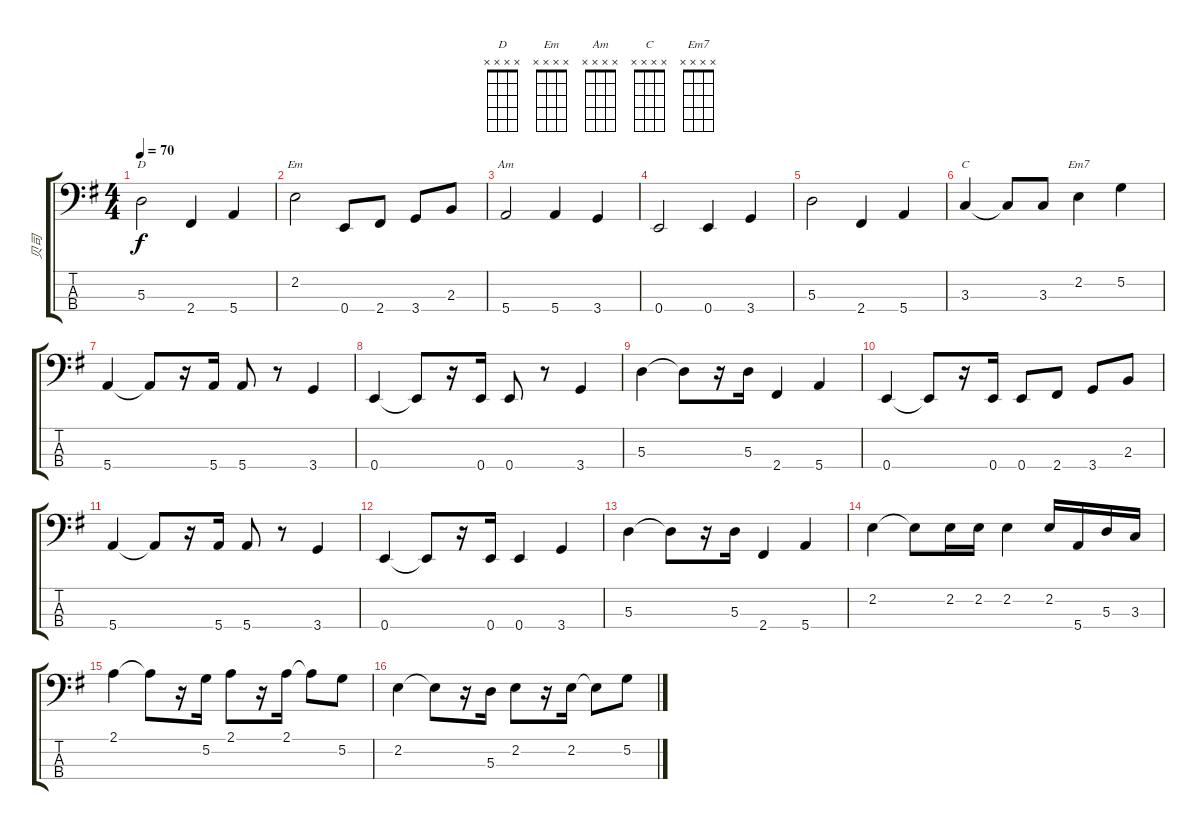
\track ("贝司" "贝司") {instrument electricbassfinger}
\staff {score tabs}
\tuning (G2 D2 A1 E1) {hide}
\chord ("D" x x x x)
\chord ("Em" x x x x)
\chord ("Am" x x x x)
\chord ("C" x x x x)
\chord ("Em7" x x x x)
\ts (4 4)
\tempo 70
\clef f4
\ks g
5.3.2{ch "D" dy f} 2.4.4 5.4.4 |
2.2.2{ch "Em"} 0.4.8 2.4.8 3.4.8 2.3.8 |
5.4.2{ch "Am"} 5.4.4 3.4.4 |
0.4.2 0.4.4 3.4.4 |
5.3.2 2.4.4 5.4.4 |
3.3.4{ch "C"} 3.3{t}.8 3.3.8 2.2.4{ch "Em7"} 5.2.4 |
5.4.4 5.4{t}.8 r.16 5.4.16 5.4.8 r.8 3.4.4 |
0.4.4 0.4{t}.8 r.16 0.4.16 0.4.8 r.8 3.4.4 |
5.3.4 5.3{t}.8 r.16 5.3.16 2.4.4 5.4.4 |
0.4.4 0.4{t}.8 r.16 0.4.16 0.4.8 2.4.8 3.4.8 2.3.8 |
5.4.4 5.4{t}.8 r.16 5.4.16 5.4.8 r.8 3.4.4 |
0.4.4 0.4{t}.8 r.16 0.4.16 0.4.4 3.4.4 |
5.3.4 5.3{t}.8 r.16 5.3.16 2.4.4 5.4.4 |
2.2.4 2.2{t}.8 2.2.16 2.2.16 2.2.4 2.2.16 5.4.16 5.3.16 3.3.16 |
2.1.4 2.1{t}.8 r.16 5.2.16 2.1.8 r.16 2.1.16 2.1{t}.8 5.2.8 |
2.2.4 2.2{t}.8 r.16 5.3.16 2.2.8 r.16 2.2.16 2.2{t}.8 5.2.8
